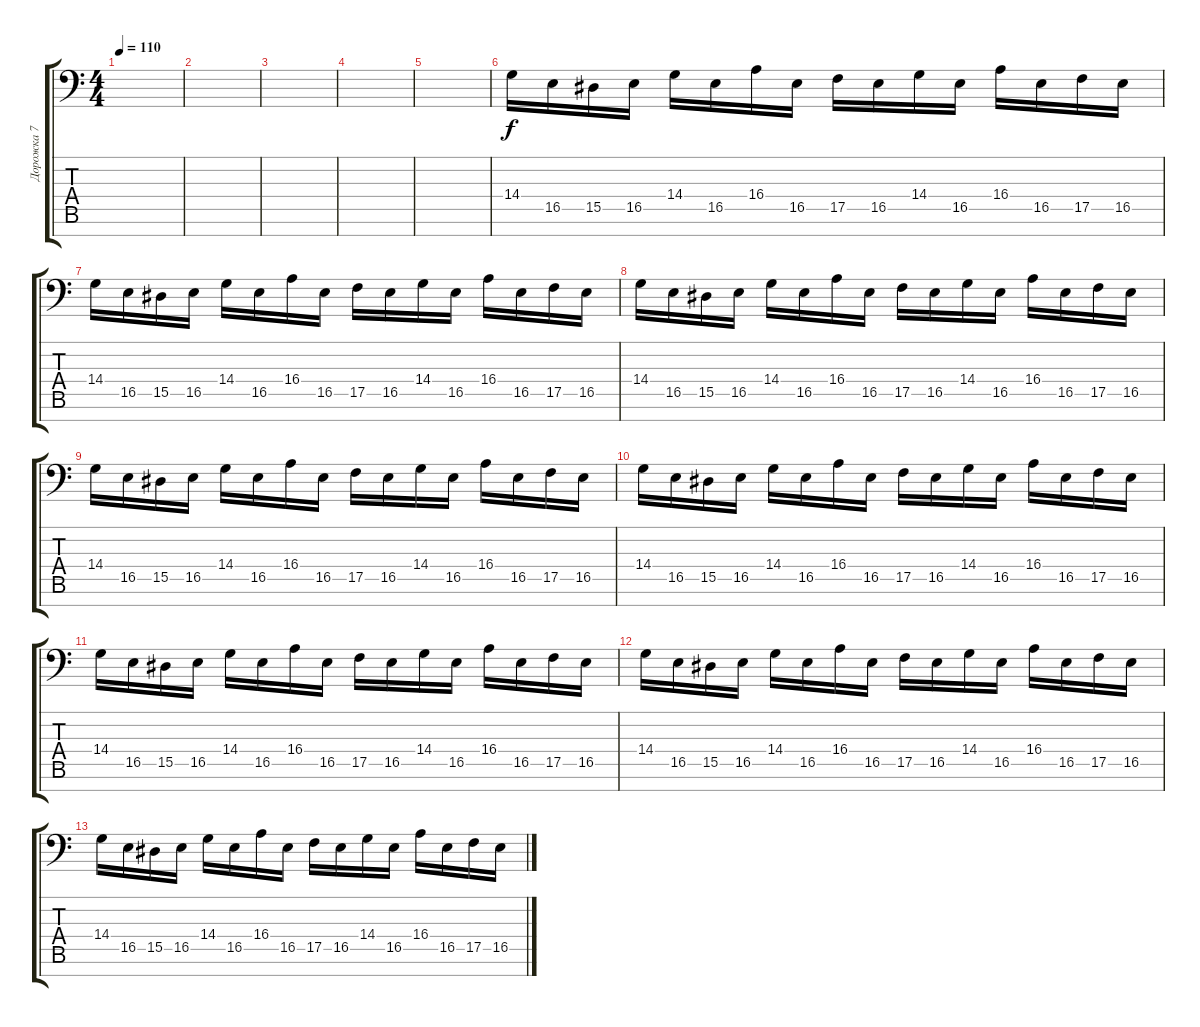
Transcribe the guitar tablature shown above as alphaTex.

\track ("Дорожка 7" "Дорожка 7") {instrument lead8bassandlead}
\staff {score tabs}
\tuning (C5 D4 A3 F2 C2 G1 C1) {hide}
\ts (4 4)
\tempo 110
\clef f4
\ks c
|
|
|
|
|
14.4.16{volume 16 instrument lead8bassandlead} 16.5.16 15.5.16 16.5.16 14.4.16 16.5.16 16.4.16 16.5.16 17.5.16 16.5.16 14.4.16 16.5.16 16.4.16 16.5.16 17.5.16 16.5.16 |
14.4.16 16.5.16 15.5.16 16.5.16 14.4.16 16.5.16 16.4.16 16.5.16 17.5.16 16.5.16 14.4.16 16.5.16 16.4.16 16.5.16 17.5.16 16.5.16 |
14.4.16 16.5.16 15.5.16 16.5.16 14.4.16 16.5.16 16.4.16 16.5.16 17.5.16 16.5.16 14.4.16 16.5.16 16.4.16 16.5.16 17.5.16 16.5.16 |
14.4.16 16.5.16 15.5.16 16.5.16 14.4.16 16.5.16 16.4.16 16.5.16 17.5.16 16.5.16 14.4.16 16.5.16 16.4.16 16.5.16 17.5.16 16.5.16 |
14.4.16 16.5.16 15.5.16 16.5.16 14.4.16 16.5.16 16.4.16 16.5.16 17.5.16 16.5.16 14.4.16 16.5.16 16.4.16 16.5.16 17.5.16 16.5.16 |
14.4.16 16.5.16 15.5.16 16.5.16 14.4.16 16.5.16 16.4.16 16.5.16 17.5.16 16.5.16 14.4.16 16.5.16 16.4.16 16.5.16 17.5.16 16.5.16 |
14.4.16 16.5.16 15.5.16 16.5.16 14.4.16 16.5.16 16.4.16 16.5.16 17.5.16 16.5.16 14.4.16 16.5.16 16.4.16 16.5.16 17.5.16 16.5.16 |
14.4.16{volume 16} 16.5.16 15.5.16 16.5.16 14.4.16 16.5.16 16.4.16 16.5.16 17.5.16 16.5.16 14.4.16 16.5.16 16.4.16 16.5.16 17.5.16 16.5.16
